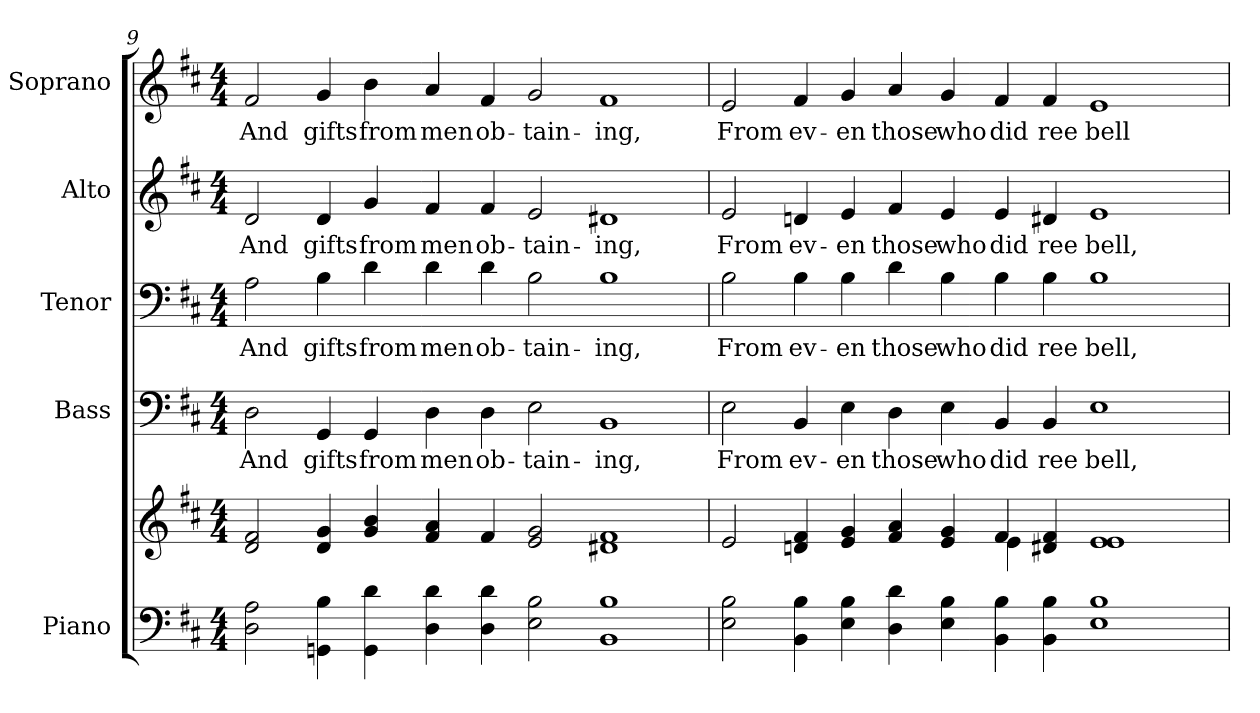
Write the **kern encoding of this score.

**kern	**kern	**kern	**text	**kern	**text	**kern	**text	**kern	**text
*part5	*part5	*part4	*part4	*part3	*part3	*part2	*part2	*part1	*part1
*staff6	*staff5	*staff4	*staff4	*staff3	*staff3	*staff2	*staff2	*staff1	*staff1
*I"Piano	*	*I"Bass	*	*I"Tenor	*	*I"Alto	*	*I"Soprano	*
*I'Pno.	*	*I'B.	*	*I'T.	*	*I'A.	*	*I'S.	*
!!LO:PB:g=z
*clefF4	*clefG2	*clefF4	*	*clefF4	*	*clefG2	*	*clefG2	*
*k[f#c#]	*k[f#c#]	*k[f#c#]	*	*k[f#c#]	*	*k[f#c#]	*	*k[f#c#]	*
*D:	*D:	*D:	*	*D:	*	*D:	*	*D:	*
*M4/4	*M4/4	*M4/4	*	*M4/4	*	*M4/4	*	*M4/4	*
=9	=9	=9	=9	=9	=9	=9	=9	=9	=9
!	!	!	!LO:LY:b:color=#000000	!	!	!	!	!	!
!	!	!	!	!	!LO:LY:b:color=#000000	!	!	!	!
!	!	!	!	!	!	!	!LO:LY:b:color=#000000	!	!
!	!	!	!	!	!	!	!	!	!LO:LY:b:color=#000000
2Di\ 2Ai	2di/ 2f#i	2Di\	And	2Ai\	And	2di/	And	2f#i/	And
!	!	!	!LO:LY:b:color=#000000	!	!	!	!	!	!
!	!	!	!	!	!LO:LY:b:color=#000000	!	!	!	!
!	!	!	!	!	!	!	!LO:LY:b:color=#000000	!	!
!	!	!	!	!	!	!	!	!	!LO:LY:b:color=#000000
4GGni\ 4Bi	4di/ 4gi	4GGi/	gifts	4Bi\	gifts	4di/	gifts	4gi/	gifts
!	!	!	!LO:LY:b:color=#000000	!	!	!	!	!	!
!	!	!	!	!	!LO:LY:b:color=#000000	!	!	!	!
!	!	!	!	!	!	!	!LO:LY:b:color=#000000	!	!
!	!	!	!	!	!	!	!	!	!LO:LY:b:color=#000000
4GGi\ 4di	4gi/ 4bi	4GGi/	from	4di\	from	4gi/	from	4bi\	from
!	!	!	!LO:LY:b:color=#000000	!	!	!	!	!	!
!	!	!	!	!	!LO:LY:b:color=#000000	!	!	!	!
!	!	!	!	!	!	!	!LO:LY:b:color=#000000	!	!
!	!	!	!	!	!	!	!	!	!LO:LY:b:color=#000000
4Di\ 4di	4f#i/ 4ai	4Di\	men	4di\	men	4f#i/	men	4ai/	men
!	!	!	!LO:LY:b:color=#000000	!	!	!	!	!	!
!	!	!	!	!	!LO:LY:b:color=#000000	!	!	!	!
!	!	!	!	!	!	!	!LO:LY:b:color=#000000	!	!
!	!	!	!	!	!	!	!	!	!LO:LY:b:color=#000000
4Di\ 4di	4f#i/	4Di\	ob-	4di\	ob-	4f#i/	ob-	4f#i/	ob-
!	!	!	!LO:LY:b:color=#000000	!	!	!	!	!	!
!	!	!	!	!	!LO:LY:b:color=#000000	!	!	!	!
!	!	!	!	!	!	!	!LO:LY:b:color=#000000	!	!
!	!	!	!	!	!	!	!	!	!LO:LY:b:color=#000000
2Ei\ 2Bi	2ei/ 2gi	2Ei\	-tain-	2Bi\	-tain-	2ei/	-tain-	2gi/	-tain-
!	!	!	!LO:LY:b:color=#000000	!	!	!	!	!	!
!	!	!	!	!	!LO:LY:b:color=#000000	!	!	!	!
!	!	!	!	!	!	!	!LO:LY:b:color=#000000	!	!
!	!	!	!	!	!	!	!	!	!LO:LY:b:color=#000000
1BBi 1Bi	1d#Xi 1f#i	1BBi	-ing,	1Bi	-ing,	1d#Xi	-ing,	1f#i	-ing,
=10	=10	=10	=10	=10	=10	=10	=10	=10	=10
*	*^	*	*	*	*	*	*	*	*
!	!	!	!	!LO:LY:b:color=#000000	!	!	!	!	!	!
!	!	!	!	!	!	!LO:LY:b:color=#000000	!	!	!	!
!	!	!	!	!	!	!	!	!LO:LY:b:color=#000000	!	!
!	!	!	!	!	!	!	!	!	!	!LO:LY:b:color=#000000
2Ei\ 2Bi	2ei/	1.ryy	2Ei\	From	2Bi\	From	2ei/	From	2ei/	From
!	!	!	!	!LO:LY:b:color=#000000	!	!	!	!	!	!
!	!	!	!	!	!	!LO:LY:b:color=#000000	!	!	!	!
!	!	!	!	!	!	!	!	!LO:LY:b:color=#000000	!	!
!	!	!	!	!	!	!	!	!	!	!LO:LY:b:color=#000000
4BBi\ 4Bi	4dni/ 4f#i	.	4BBi/	ev-	4Bi\	ev-	4dni/	ev-	4f#i/	ev-
!	!	!	!	!LO:LY:b:color=#000000	!	!	!	!	!	!
!	!	!	!	!	!	!LO:LY:b:color=#000000	!	!	!	!
!	!	!	!	!	!	!	!	!LO:LY:b:color=#000000	!	!
!	!	!	!	!	!	!	!	!	!	!LO:LY:b:color=#000000
4Ei\ 4Bi	4ei/ 4gi	.	4Ei\	-en	4Bi\	-en	4ei/	-en	4gi/	-en
!	!	!	!	!LO:LY:b:color=#000000	!	!	!	!	!	!
!	!	!	!	!	!	!LO:LY:b:color=#000000	!	!	!	!
!	!	!	!	!	!	!	!	!LO:LY:b:color=#000000	!	!
!	!	!	!	!	!	!	!	!	!	!LO:LY:b:color=#000000
4Di\ 4di	4f#i/ 4ai	.	4Di\	those	4di\	those	4f#i/	those	4ai/	those
!	!	!	!	!LO:LY:b:color=#000000	!	!	!	!	!	!
!	!	!	!	!	!	!LO:LY:b:color=#000000	!	!	!	!
!	!	!	!	!	!	!	!	!LO:LY:b:color=#000000	!	!
!	!	!	!	!	!	!	!	!	!	!LO:LY:b:color=#000000
4Ei\ 4Bi	4ei/ 4gi	.	4Ei\	who	4Bi\	who	4ei/	who	4gi/	who
!	!	!	!	!LO:LY:b:color=#000000	!	!	!	!	!	!
!	!	!	!	!	!	!LO:LY:b:color=#000000	!	!	!	!
!	!	!	!	!	!	!	!	!LO:LY:b:color=#000000	!	!
!	!	!	!	!	!	!	!	!	!	!LO:LY:b:color=#000000
4BBi\ 4Bi	4f#i/	4ei\	4BBi/	did	4Bi\	did	4ei/	did	4f#i/	did
!	!	!	!	!LO:LY:b:color=#000000	!	!	!	!	!	!
!	!	!	!	!	!	!LO:LY:b:color=#000000	!	!	!	!
!	!	!	!	!	!	!	!	!LO:LY:b:color=#000000	!	!
!	!	!	!	!	!	!	!	!	!	!LO:LY:b:color=#000000
4BBi\ 4Bi	4d#Xi/ 4f#i	1ryy	4BBi/	ree	4Bi\	ree	4d#Xi/	ree	4f#i/	ree
!	!	!	!	!LO:LY:b:color=#000000	!	!	!	!	!	!
!	!	!	!	!	!	!LO:LY:b:color=#000000	!	!	!	!
!	!	!	!	!	!	!	!	!LO:LY:b:color=#000000	!	!
!	!	!	!	!	!	!	!	!	!	!LO:LY:b:color=#000000
1Ei 1Bi	1ei 1ei	.	1Ei	bell,	1Bi	bell,	1ei	bell,	1ei	bell
.	.	4ryy	.	.	.	.	.	.	.	.
*	*v	*v	*	*	*	*	*	*	*	*
=	=	=	=	=	=	=	=	=	=
*-	*-	*-	*-	*-	*-	*-	*-	*-	*-
